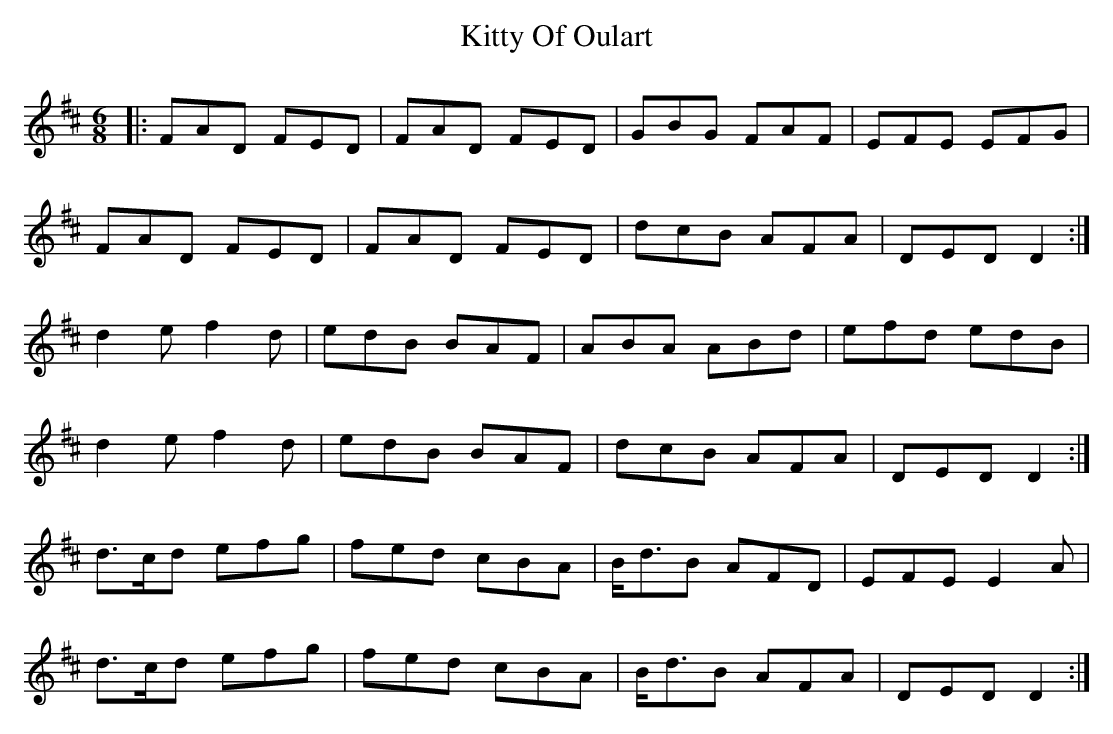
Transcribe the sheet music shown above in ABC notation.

X:1
T: Kitty Of Oulart
M: 6/8
L: 1/8
K: Dmaj
|:FAD FED|FAD FED|GBG FAF|EFE EFG|
FAD FED|FAD FED|dcB AFA|DED D2:|
d2 e f2 d|edB BAF|ABA ABd|efd edB|
d2 e f2 d|edB BAF|dcB AFA|DED D2:|
d>cd efg|fed cBA|B<dB AFD|EFE E2 A|
d>cd efg|fed cBA|B<dB AFA|DED D2:|
